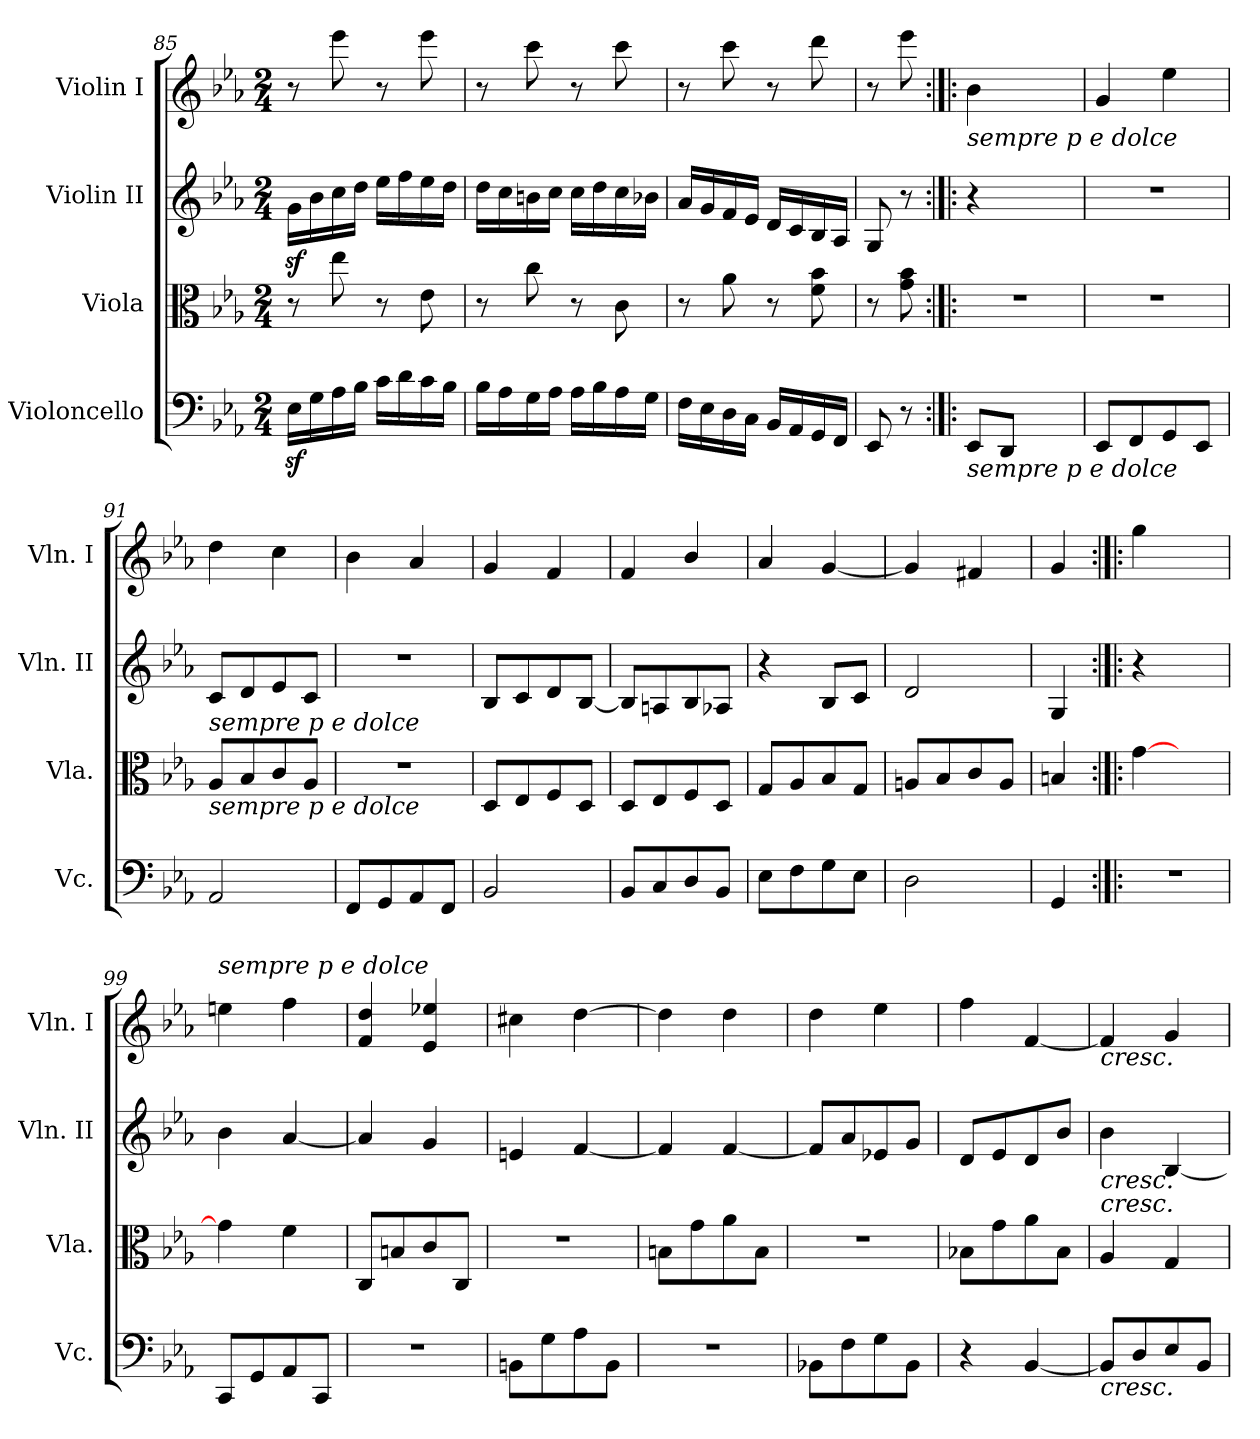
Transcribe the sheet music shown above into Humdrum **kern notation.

**kern	**kern	**kern	**kern
*part4	*part3	*part2	*part1
*staff4	*staff3	*staff2	*staff1
*I"Violoncello	*I"Viola	*I"Violin II	*I"Violin I
*I'Vc.	*I'Vla.	*I'Vln. II	*I'Vln. I
*clefF4	*clefC3	*clefG2	*clefG2
*k[b-e-a-]	*k[b-e-a-]	*k[b-e-a-]	*k[b-e-a-]
*M2/4	*M2/4	*M2/4	*M2/4
=85	=85	=85	=85
16E-z<\LL	8r	16gz<\LL	8r
16G\	.	16b-\	.
16A-\	8ee-\	16cc\	8eee-\
16B-\JJ	.	16dd\JJ	.
16c\LL	8r	16ee-\LL	8r
16d\	.	16ff\	.
16c\	8e-\	16ee-\	8eee-\
16B-\JJ	.	16dd\JJ	.
=86	=86	=86	=86
16B-\LL	8r	16dd\LL	8r
16A-\	.	16cc\	.
16G\	8cc\	16bn\	8ccc\
16A-\JJ	.	16cc\JJ	.
16A-\LL	8r	16cc\LL	8r
16B-\	.	16dd\	.
16A-\	8c\	16cc\	8ccc\
16G\JJ	.	16b-X\JJ	.
=87	=87	=87	=87
16F\LL	8r	16a-/LL	8r
16E-\	.	16g/	.
16D\	8a-\	16f/	8ccc\
16C\JJ	.	16e-/JJ	.
16BB-/LL	8r	16d/LL	8r
16AA-/	.	16c/	.
16GG/	8f\ 8b-\	16B-/	8ddd\
16FF/JJ	.	16A-/JJ	.
=88	=88	=88	=88
8EE-/	8r	8G/	8r
8r	8g\ 8b-\	8r	8eee-\
=89:|!|:	=89:|!|:	=89:|!|:	=89:|!|:
!	!	!	!LO:TX:b:i:t=sempre p e dolce
!LO:TX:b:i:t=sempre p e dolce	!	!	!
8EE-/L	2r	4r	4b-\
8DD/J	.	.	.
4ryy	.	4ryy	4ryy
=90	=90	=90	=90
8EE-/L	2r	2r	4g/
8FF/	.	.	.
8GG/	.	.	4ee-\
8EE-/J	.	.	.
=91	=91	=91	=91
!	!LO:TX:a:i:t=sempre p e dolce	!	!
!	!LO:TX:b:i:t=sempre p e dolce	!	!
2AA-/	8A-/L	8c/L	4dd\
.	8B-/	8d/	.
.	8c/	8e-/	4cc\
.	8A-/J	8c/J	.
=92	=92	=92	=92
8FF/L	2r	2r	4b-\
8GG/	.	.	.
8AA-/	.	.	4a-/
8FF/J	.	.	.
=93	=93	=93	=93
2BB-/	8D/L	8B-/L	4g/
.	8E-/	8c/	.
.	8F/	8d/	4f/
.	8D/J	[8B-/J	.
=94	=94	=94	=94
8BB-/L	8D/L	8B-/L]	4f/
8C/	8E-/	8An/	.
8D/	8F/	8B-/	4b-/
8BB-/J	8D/J	8A-X/J	.
=95	=95	=95	=95
8E-\L	8G/L	4r	4a-/
8F\	8A-/	.	.
8G\	8B-/	8B-/L	[4g/
8E-\J	8G/J	8c/J	.
=96	=96	=96	=96
2D\	8An/L	2d/	4g/]
.	8B-/	.	.
.	8c/	.	4f#X/
.	8A/J	.	.
=97	=97	=97	=97
4GG/	4Bn/	4G/	4g/
=98:|!|:	=98:|!|:	=98:|!|:	=98:|!|:
2r	[4g\	4r	4gg\
.	4ryy	4ryy	4ryy
=99	=99	=99	=99
!	!	!	!LO:TX:a:i:t=sempre p e dolce
8CC/L	4g\]	4b-\	4een\
8GG/	.	.	.
8AA-/	4f\	[4a-/	4ff\
8CC/J	.	.	.
=100	=100	=100	=100
2r	8C/L	4a-/]	4f/ 4dd/
.	8Bn/	.	.
.	8c/	4g/	4e-/ 4ee-X/
.	8C/J	.	.
=101	=101	=101	=101
8BBn\L	2r	4en/	4cc#X\
8G\	.	.	.
8A-\	.	[4f/	[4dd\
8BB\J	.	.	.
=102	=102	=102	=102
2r	8Bn\L	4f/]	4dd\]
.	8g\	.	.
.	8a-\	[4f/	4dd\
.	8B\J	.	.
=103	=103	=103	=103
8BB-X\L	2r	8f/L]	4dd\
8F\	.	8a-/	.
8G\	.	8e-X/	4ee-\
8BB-\J	.	8g/J	.
=104	=104	=104	=104
4r	8B-X\L	8d/L	4ff\
.	8g\	8e-/	.
[4BB-/	8a-\	8d/	[4f/
.	8B-\J	8b-/J	.
=105	=105	=105	=105
!	!	!	!LO:TX:b:i:t=cresc.
!	!	!LO:TX:b:i:t=cresc.	!
!	!LO:TX:a:i:t=cresc.	!	!
!LO:TX:b:i:t=cresc.	!	!	!
8BB-/L]	4A-/	4b-\	4f/]
8D/	.	.	.
8E-/	4G/	[4B-/	4g/
8BB-/J	.	.	.
=	=	=	=
*-	*-	*-	*-
